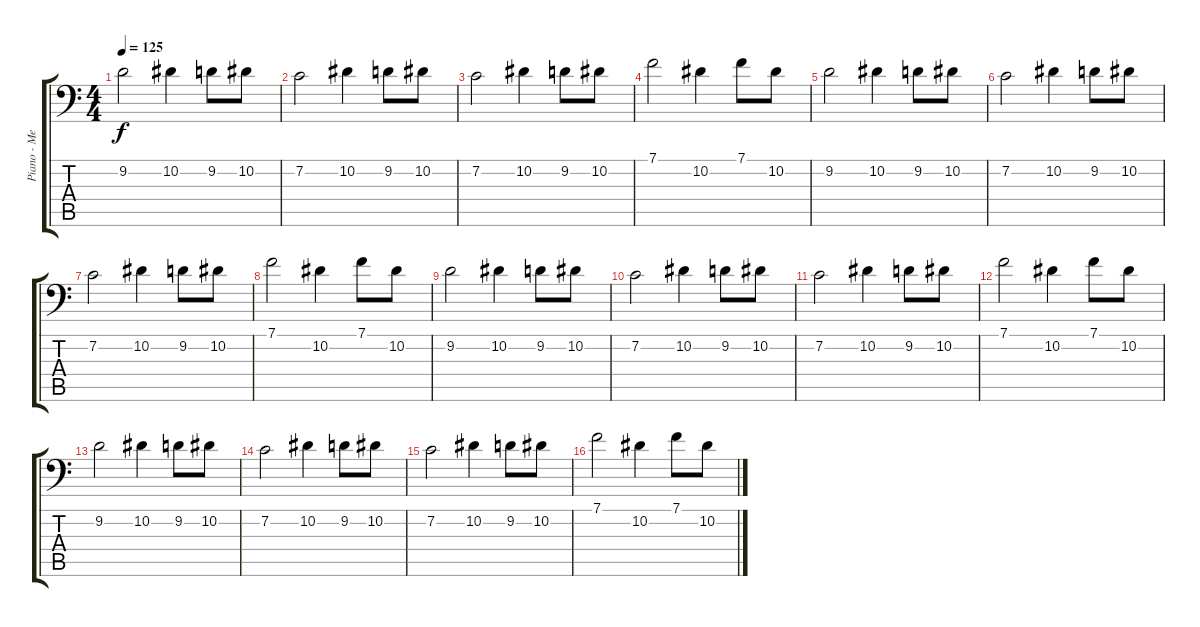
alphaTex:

\track ("Piano - Melody" "Piano - Me") {instrument electricgrandpiano}
\staff {score tabs}
\tuning (Bb3 F3 Db3 Ab2 Eb2 Bb1) {hide}
\ts (4 4)
\tempo 125
\clef f4
\ks c
9.2.2{dy f} 10.2.4 9.2.8 10.2.8 |
7.2.2 10.2.4 9.2.8 10.2.8 |
7.2.2 10.2.4 9.2.8 10.2.8 |
7.1.2 10.2.4 7.1.8 10.2.8 |
9.2.2 10.2.4 9.2.8 10.2.8 |
7.2.2 10.2.4 9.2.8 10.2.8 |
7.2.2 10.2.4 9.2.8 10.2.8 |
7.1.2 10.2.4 7.1.8 10.2.8 |
9.2.2 10.2.4 9.2.8 10.2.8 |
7.2.2 10.2.4 9.2.8 10.2.8 |
7.2.2 10.2.4 9.2.8 10.2.8 |
7.1.2 10.2.4 7.1.8 10.2.8 |
9.2.2 10.2.4 9.2.8 10.2.8 |
7.2.2 10.2.4 9.2.8 10.2.8 |
7.2.2 10.2.4 9.2.8 10.2.8 |
7.1.2 10.2.4 7.1.8 10.2.8
